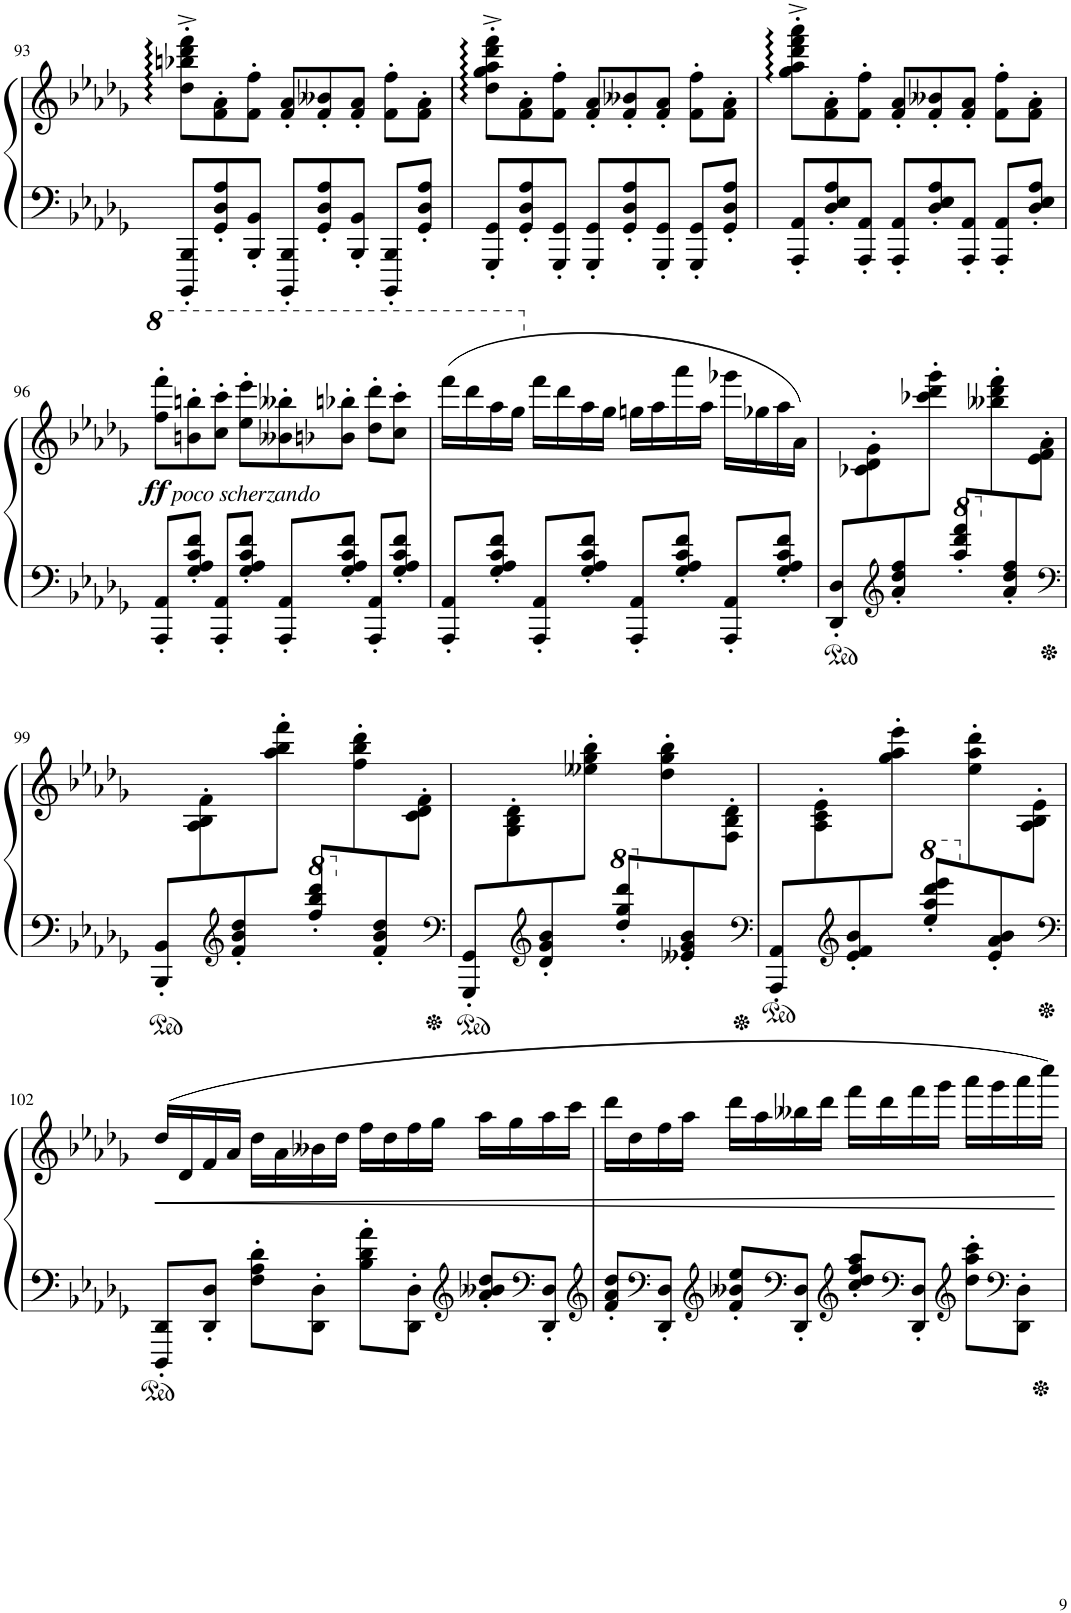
**kern	**kern	**dynam
*part1	*part1	*part1
*staff2	*staff1	*staff1/2
*I"Piano	*	*
*I'Pno	*	*
!!LO:PB:g=z
*clefF4	*clefG2	*
*k[b-e-a-d-g-]	*k[b-e-a-d-g-]	*
*M4/4	*M4/4	*
=93	=93	=93
8BBBB-/' 8BBB-/'L	8dd-\'^ 8bb-X\'^ 8ddd-\'^ 8fff\'^L	.
8GG-/' 8D-/' 8A-/'	8f\' 8a-\'	.
8BBB-/' 8BB-/'J	8f\' 8ff\'J	.
8BBBB-/' 8BBB-/'L	8f/' 8a-/'L	.
8GG-/' 8D-/' 8A-/'	8f/' 8b--X/'	.
8BBB-/' 8BB-/'J	8f/' 8a-/'J	.
8BBBB-/' 8BBB-/'L	8f\' 8ff\'L	.
8GG-/' 8D-/' 8A-/'J	8f\' 8a-\'J	.
=94	=94	=94
8GGG-/' 8GG-/'L	8dd-\'^ 8gg-\'^ 8aa-\'^ 8ddd-\'^ 8fff\'^L	.
8GG-/' 8D-/' 8A-/'	8f\' 8a-\'	.
8GGG-/' 8GG-/'J	8f\' 8ff\'J	.
8GGG-/' 8GG-/'L	8f/' 8a-/'L	.
8GG-/' 8D-/' 8A-/'	8f/' 8b--X/'	.
8GGG-/' 8GG-/'J	8f/' 8a-/'J	.
8GGG-/' 8GG-/'L	8f\' 8ff\'L	.
8GG-/' 8D-/' 8A-/'J	8f\' 8a-\'J	.
=95	=95	=95
8AAA-/' 8AA-/'L	8gg-\'^ 8aa-\'^ 8ddd-\'^ 8fff\'^ 8aaa-\'^L	.
8D-/' 8E-/' 8A-/'	8f\' 8a-\'	.
8AAA-/' 8AA-/'J	8f\' 8ff\'J	.
8AAA-/' 8AA-/'L	8f/' 8a-/'L	.
8D-/' 8E-/' 8A-/'	8f/' 8b--X/'	.
8AAA-/' 8AA-/'J	8f/' 8a-/'J	.
8AAA-/' 8AA-/'L	8f\' 8ff\'L	.
8D-/' 8E-/' 8A-/'J	8f\' 8a-\'J	.
!!LO:LB:g=z
=96	=96	=96
*	*8va	*
!	!LO:TX:b:i:t=poco scherzando	!
!	!	!LO:DY:b
8AAA-/' 8AA-/'L	8fff\' 8ffff\'L	ff
8G-/' 8A-/' 8c/' 8f/'J	8bbn\' 8bbbn\'	.
8AAA-/' 8AA-/'L	8ccc\' 8cccc\'J	.
8G-/' 8A-/' 8c/' 8f/'J	8eee-\' 8eeee-\'L	.
8AAA-/' 8AA-/'L	8bb--X\' 8bbb--X\'	.
8G-/' 8A-/' 8c/' 8f/'J	8bb-X\' 8bbb-X\'J	.
8AAA-/' 8AA-/'L	8ddd-\' 8dddd-\'L	.
8G-/' 8A-/' 8c/' 8f/'J	8ccc\' 8cccc\'J	.
=97	=97	=97
8AAA-/' 8AA-/'L	(16ffff\LL	.
.	16dddd-\	.
8G-/' 8A-/' 8c/' 8f/'J	16aaa-\	.
.	16ggg-\JJ	.
*	*X8va	*
8AAA-/' 8AA-/'L	16fff\LL	.
.	16ddd-\	.
8G-/' 8A-/' 8c/' 8f/'J	16aa-\	.
.	16gg-\JJ	.
8AAA-/' 8AA-/'L	16ggn\LL	.
.	16aa-\	.
8G-/' 8A-/' 8c/' 8f/'J	16aaa-\	.
.	16aa-\JJ	.
8AAA-/' 8AA-/'L	16ggg-X\LL	.
.	16gg-X\	.
8G-/' 8A-/' 8c/' 8f/'J	16aa-\	.
.	16a-\JJ)	.
=98	=98	=98
*ped	*	*
*	*^	*
8DD-/'< 8D-/'<L	1ryy	8ryy	.
8ryy	.	8c-X\' 8d-\' 8g-\'	.
*clefG2	*	*	*
8a-/'< 8dd-/'< 8ff/'<	.	8ryy	.
8ryy	.	8ccc-X\' 8ddd-\' 8ggg-\'J	.
*8va	*	*	*
8aaa-/'< 8dddd-/'< 8ffff/'<L	.	8ryy	.
*X8va	*	*	*
8ryy	.	8bb--X\' 8ddd-\' 8fff\'	.
8a-/'< 8dd-/'< 8ff/'<	.	8ryy	.
8ryy	.	8e-\' 8f\' 8a-\'J	.
!!LO:LB:g=z	!!
=99	=99	=99	=99
*clefF4	*	*	*
*ped	*	*	*
*	*Xped	*	*
8BBB-/'< 8BB-/'<L	1ryy	8ryy	.
8ryy	.	8A-\' 8B-\' 8f\'	.
*clefG2	*	*	*
8f/'< 8b-/'< 8dd-/'<	.	8ryy	.
8ryy	.	8aa-\' 8bb-\' 8fff\'J	.
*8va	*	*	*
8fff/' 8bbb-/' 8dddd-/'L	.	8ryy	.
*X8va	*	*	*
8ryy	.	8ff\' 8bb-\' 8ddd-\'	.
8f/'< 8b-/'< 8dd-/'<	.	8ryy	.
8ryy	.	8c\' 8d-\' 8f\'J	.
=100	=100	=100	=100
*clefF4	*	*	*
*ped	*	*	*
*	*Xped	*	*
8GGG-/'< 8GG-/'<L	1ryy	8ryy	.
8ryy	.	8G-\' 8B-\' 8d-\'	.
*clefG2	*	*	*
8d-/'< 8g-/'< 8b-/'<	.	8ryy	.
8ryy	.	8ee--X\' 8gg-\' 8bb-\'J	.
*8va	*	*	*
8ddd-/' 8ggg-/' 8dddd-/'L	.	8ryy	.
*X8va	*	*	*
8ryy	.	8dd-\' 8gg-\' 8bb-\'	.
8e--X/'< 8g-/'< 8b-/'<	.	8ryy	.
8ryy	.	8F\' 8B-\' 8d-\'J	.
=101	=101	=101	=101
*clefF4	*	*	*
*ped	*	*	*
*	*Xped	*	*
8AAA-/'< 8AA-/'<L	1ryy	8ryy	.
8ryy	.	8A-\' 8c\' 8e-\'	.
*clefG2	*	*	*
8e-/'< 8f/'< 8b-/'<	.	8ryy	.
8ryy	.	8gg-\' 8aa-\' 8eee-\'J	.
*8va	*	*	*
8eee-/' 8aaa-/' 8dddd-/' 8eeee-/'L	.	8ryy	.
*X8va	*	*	*
8ryy	.	8ee-\' 8aa-\' 8ddd-\'	.
8e-/'< 8a-/'< 8b-/'<	.	8ryy	.
8ryy	.	8A-\' 8B-\' 8e-\'J	.
*	*v	*v	*
!!LO:LB:g=z
=102	=102	=102
*clefF4	*	*
*	*Xped	*
*	*^	*
!	!	!	!LO:HP:b
*	*v	*v	*
8DDD-/' 8DD-/'L	(16dd-/LL	<
.	16d-/	.
8DD-/' 8D-/'J	16f/	.
.	16a-/JJ	.
8F\' 8A-\' 8d-\'L	16dd-\LL	.
.	16a-\	.
8DD-\' 8D-\'J	16b--X\	.
.	16dd-\JJ	.
8B-\' 8d-\' 8a-\'L	16ff\LL	.
.	16dd-\	.
8DD-\' 8D-\'J	16ff\	.
.	16gg-\JJ	.
*clefG2	*	*
8a-/' 8b--X/' 8dd-/'L	16aa-\LL	.
.	16gg-\	.
*clefF4	*	*
8DD-/' 8D-/'J	16aa-\	.
.	16ccc\JJ	.
=103	=103	=103
*clefG2	*	*
8f/' 8a-/' 8dd-/'L	16ddd-\LL	.
.	16dd-\	.
*clefF4	*	*
8DD-/' 8D-/'J	16ff\	.
.	16aa-\JJ	.
*clefG2	*	*
8f/' 8b--X/' 8ee-/'L	16ddd-\LL	.
.	16aa-\	.
*clefF4	*	*
8DD-/' 8D-/'J	16bb--X\	.
.	16ddd-\JJ	.
*clefG2	*	*
8cc/' 8dd-/' 8ff/' 8aa-/'L	16fff\LL	.
.	16ddd-\	.
*clefF4	*	*
8DD-/' 8D-/'J	16fff\	.
.	16ggg-\JJ	.
*clefG2	*	*
8dd-\' 8aa-\' 8ccc\'L	16aaa-\LL	.
.	16ggg-\	.
*clefF4	*	*
8DD-\' 8D-\'J	16aaa-\	.
.	16cccc\JJ)	.
.	.	[
=	=	=
*-	*-	*-
